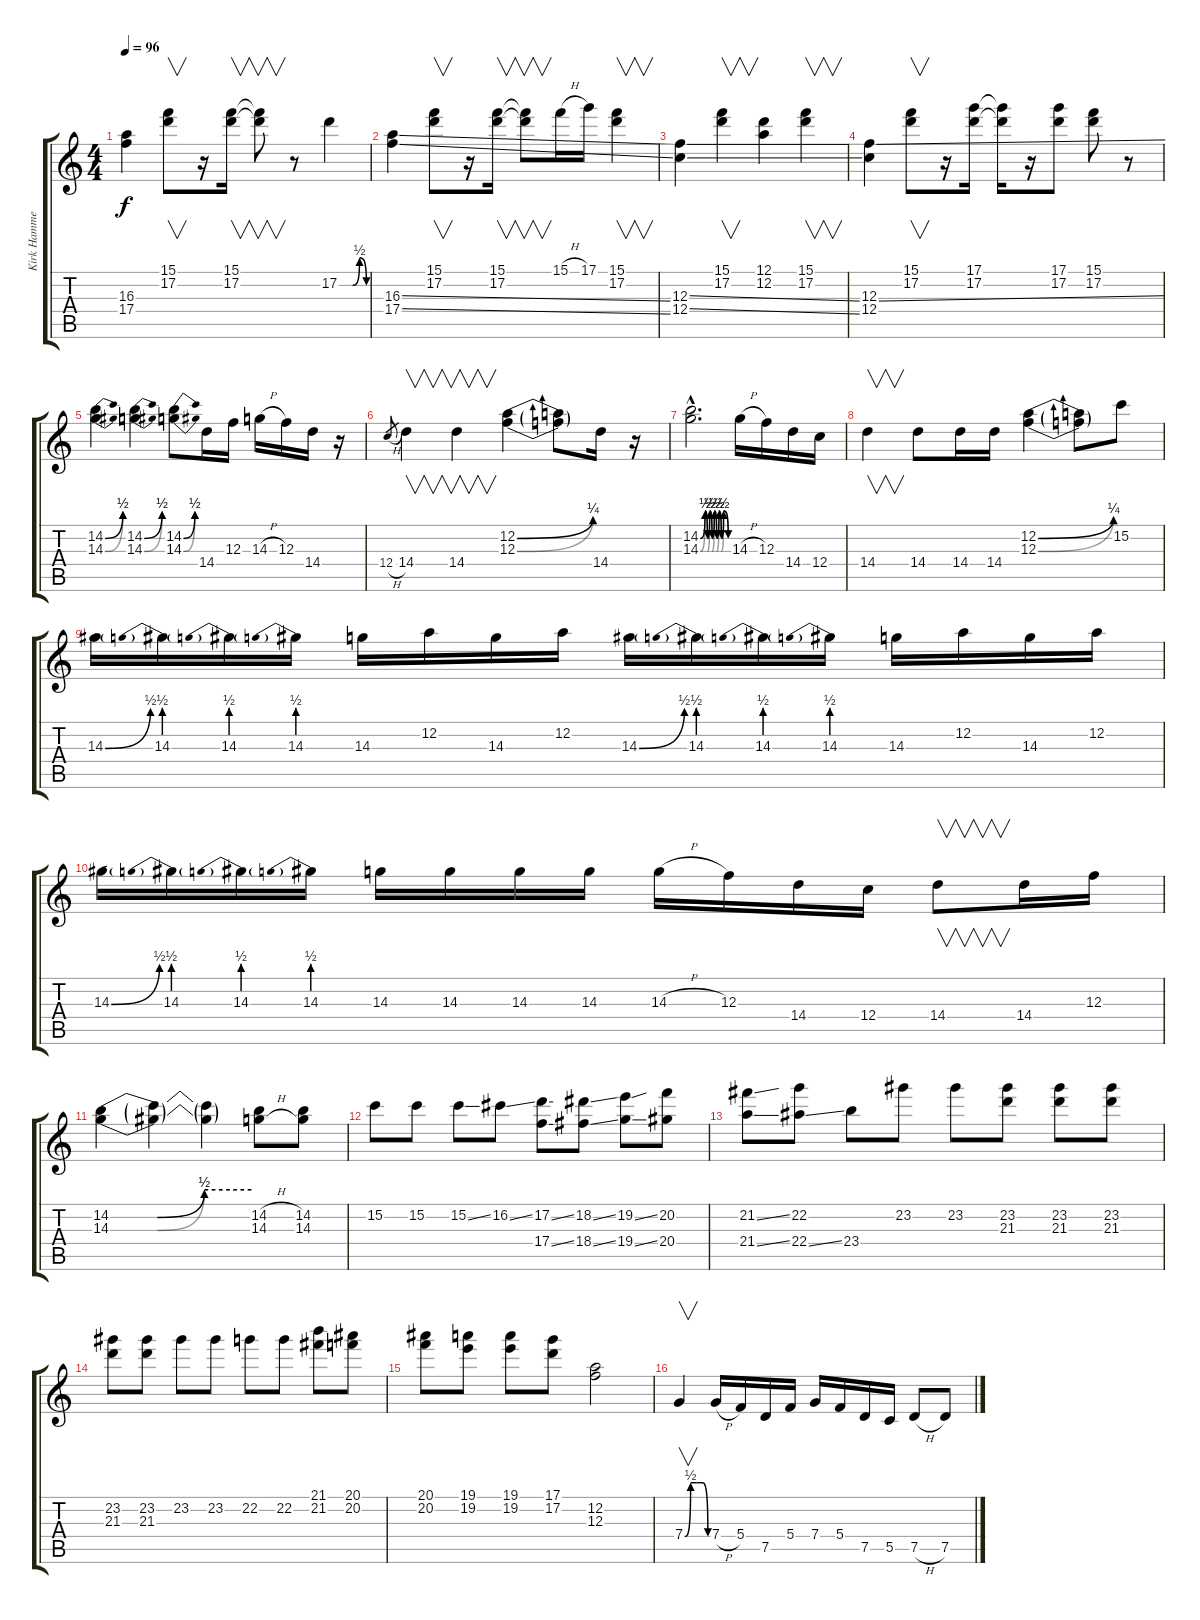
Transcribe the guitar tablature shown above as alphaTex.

\track ("Kirk Hammet" "Kirk Hamme") {instrument distortionguitar}
\staff {score tabs}
\tuning (D4 A3 F3 C3 G2 D2) {hide}
\ts (4 4)
\tempo 96
\clef g2
\ks c
(16.3{t} 17.4{t}).4{dy f} (15.1 17.2).8{v} r.16 (15.1 17.2).16{v} (15.1{t} 17.2{t}).8{v} r.8 17.2{be (custom 0 0 30 0 45 2 60 0)}.4 |
(16.3{ss} 17.4{ss}).4 (15.1 17.2).8{v} r.16 (15.1 17.2).16{v} (15.1{t} 17.2{t}).8{v} 15.1{h}.16 17.1.16 (15.1 17.2).4{v} |
(12.3{ss} 12.4{ss}).4 (15.1 17.2).4{v} (12.1 12.2).4 (15.1 17.2).4{v} |
(12.3{ss} 12.4).4 (15.1 17.2).8{v} r.16 (17.1 17.2).16 (17.1{t} 17.2{t}).16 r.16 (17.1 17.2).8 (15.1 17.2).8 r.8 |
(14.2{be (bend 0 0 60 2)} 14.3{be (bend 0 0 60 2)}).4{volume 11} (14.2{be (bend 0 0 60 2)} 14.3{be (bend 0 0 60 2)}).4 (14.2{be (bend 0 0 60 2)} 14.3{be (bend 0 0 60 2)}).8 14.4.16 12.3.16 14.3{h}.16 12.3.16 14.4.16 r.16 |
12.4{h}.8{gr} 14.4.4{v} 14.4.4{v} (12.2{be (bend 0 0 60 1)} 12.3{be (bend 0 0 60 1)}).4 (12.2{t} 12.3{t}).8 14.4.16 r.16 |
(14.2{be (custom 0 0 10 2 15 0 20 2 25 0 30 2 35 0 40 2 45 0 50 2 60 0) hac} 14.3{be (custom 0 0 10 2 15 0 20 2 25 0 30 2 35 0 40 2 45 0 50 2 60 0) hac}).2{d} 14.3{h}.16 12.3.16 14.4.16 12.4.16 |
14.4.4{v} 14.4.8 14.4.16 14.4.16 (12.2{be (bend 0 0 60 1)} 12.3{be (bend 0 0 60 1)}).4 (12.2{t} 12.3{t}).8 15.2.8 |
14.3{be (bend 0 0 60 2)}.16 14.3{be (prebend 0 2 60 2)}.16 14.3{be (prebend 0 2 60 2)}.16 14.3{be (prebend 0 2 60 2)}.16 14.3.16 12.2.16 14.3.16 12.2.16 14.3{be (bend 0 0 60 2)}.16 14.3{be (prebend 0 2 60 2)}.16 14.3{be (prebend 0 2 60 2)}.16 14.3{be (prebend 0 2 60 2)}.16 14.3.16 12.2.16 14.3.16 12.2.16 |
14.3{be (bend 0 0 60 2)}.16 14.3{be (prebend 0 2 60 2)}.16 14.3{be (prebend 0 2 60 2)}.16 14.3{be (prebend 0 2 60 2)}.16 14.3.16 14.3.16 14.3.16 14.3.16 14.3{h}.16 12.3.16 14.4.16 12.4.16 14.4.8{v} 14.4.16 12.3.16 |
(14.2{be (custom 0 0 20 0 40 2 60 2)} 14.3{be (custom 0 0 20 0 40 2 60 2)}).4{volume 16} (14.2{t} 14.3{t}).4 (14.2{t} 14.3{t}).4 (14.2{h} 14.3{h}).8 (14.2 14.3).8 |
15.2.8 15.2.8 15.2{ss}.8 16.2{ss}.8 (17.2{ss} 17.4{ss}).8 (18.2{ss} 18.4{ss}).8 (19.2{ss} 19.4{ss}).8 (20.2 20.4).8 |
(21.2{ss} 21.4{ss}).8 (22.2 22.4{ss}).8 23.4.8 23.2.8 23.2.8 (23.2 21.3).8 (23.2 21.3).8 (23.2 21.3).8 |
(23.2 21.3).8 (23.2 21.3).8 23.2.8 23.2.8 22.2.8 22.2.8 (21.1 21.2).8 (20.1 20.2).8 |
(20.1 20.2).8 (19.1 19.2).8 (19.1 19.2).8 (17.1 17.2).8 (12.2 12.3).2 |
7.4{be (custom 0 0 15 2 30 2 45 2 60 0)}.4{v} 7.4{h}.16 5.4.16 7.5.16 5.4.16 7.4.16 5.4.16 7.5.16 5.5.16 7.5{h}.8 7.5.8
